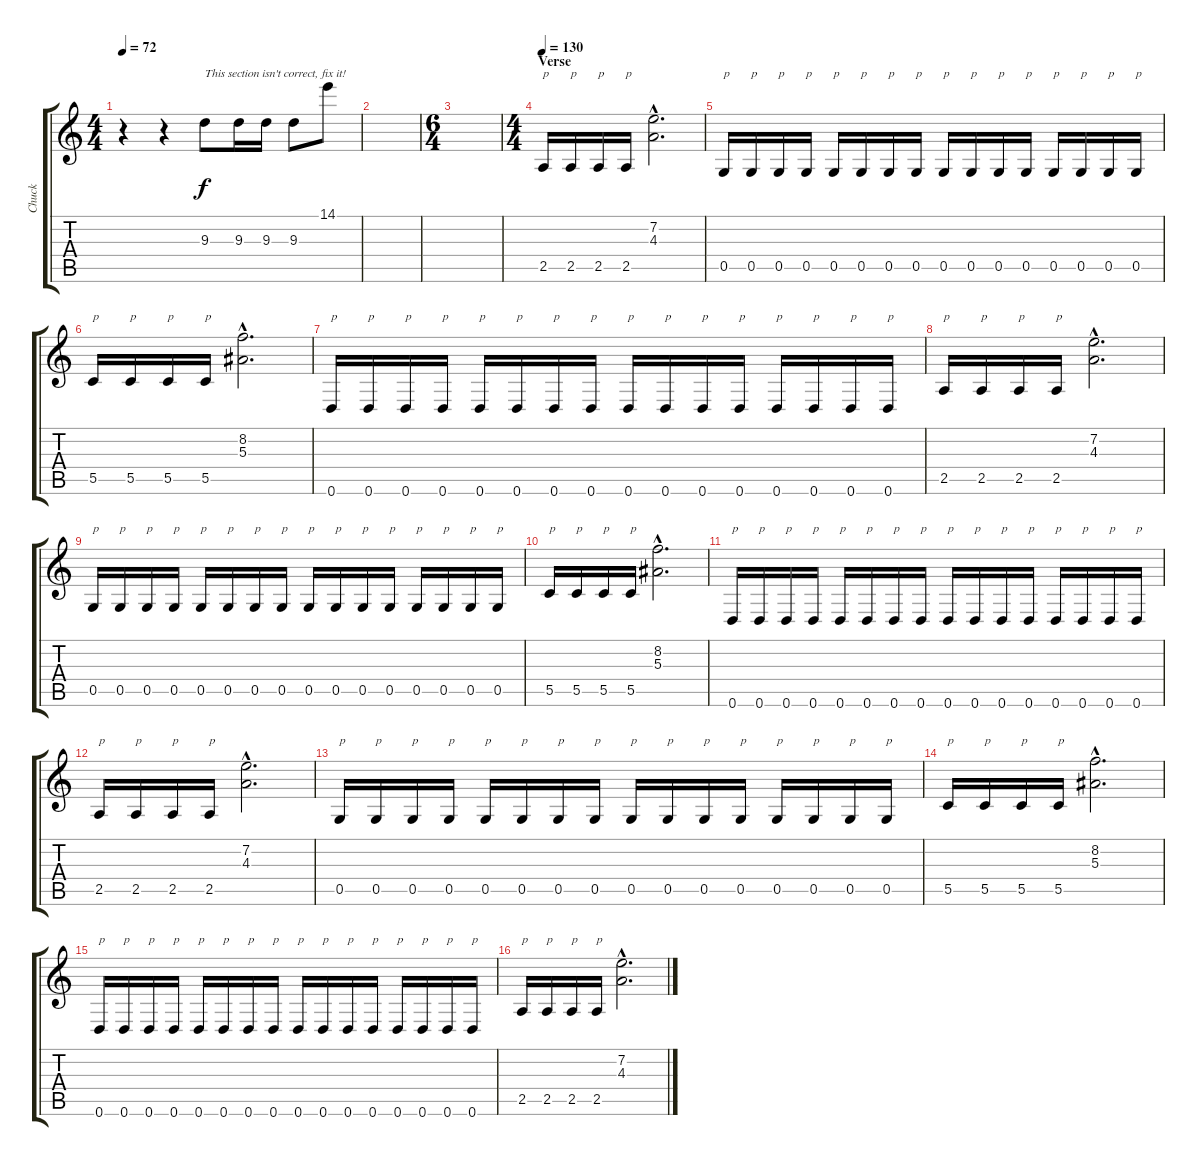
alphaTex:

\track ("Chuck" "Chuck") {instrument distortionguitar}
\staff {score tabs}
\tuning (D4 A3 F3 C3 G2 D2) {hide}
\ts (4 4)
\tempo 72
\clef g2
\ks c
r.4{dy f} r.4 9.3.8{txt "This section isn't correct, fix it!"} 9.3.16 9.3.16 9.3.8 14.1.8 |
|
\ts (6 4)
|
\ts (4 4)
\section ("" "Verse")
\tempo 130
2.5.16{txt "p"} 2.5.16{txt "p"} 2.5.16{txt "p"} 2.5.16{txt "p"} (7.2{hac} 4.3{hac}).2{d} |
0.5.16{txt "p"} 0.5.16{txt "p"} 0.5.16{txt "p"} 0.5.16{txt "p"} 0.5.16{txt "p"} 0.5.16{txt "p"} 0.5.16{txt "p"} 0.5.16{txt "p"} 0.5.16{txt "p"} 0.5.16{txt "p"} 0.5.16{txt "p"} 0.5.16{txt "p"} 0.5.16{txt "p"} 0.5.16{txt "p"} 0.5.16{txt "p"} 0.5.16{txt "p"} |
5.5.16{txt "p"} 5.5.16{txt "p"} 5.5.16{txt "p"} 5.5.16{txt "p"} (8.2{hac} 5.3{hac}).2{d} |
0.6.16{txt "p"} 0.6.16{txt "p"} 0.6.16{txt "p"} 0.6.16{txt "p"} 0.6.16{txt "p"} 0.6.16{txt "p"} 0.6.16{txt "p"} 0.6.16{txt "p"} 0.6.16{txt "p"} 0.6.16{txt "p"} 0.6.16{txt "p"} 0.6.16{txt "p"} 0.6.16{txt "p"} 0.6.16{txt "p"} 0.6.16{txt "p"} 0.6.16{txt "p"} |
2.5.16{txt "p"} 2.5.16{txt "p"} 2.5.16{txt "p"} 2.5.16{txt "p"} (7.2{hac} 4.3{hac}).2{d} |
0.5.16{txt "p"} 0.5.16{txt "p"} 0.5.16{txt "p"} 0.5.16{txt "p"} 0.5.16{txt "p"} 0.5.16{txt "p"} 0.5.16{txt "p"} 0.5.16{txt "p"} 0.5.16{txt "p"} 0.5.16{txt "p"} 0.5.16{txt "p"} 0.5.16{txt "p"} 0.5.16{txt "p"} 0.5.16{txt "p"} 0.5.16{txt "p"} 0.5.16{txt "p"} |
5.5.16{txt "p"} 5.5.16{txt "p"} 5.5.16{txt "p"} 5.5.16{txt "p"} (8.2{hac} 5.3{hac}).2{d} |
0.6.16{txt "p"} 0.6.16{txt "p"} 0.6.16{txt "p"} 0.6.16{txt "p"} 0.6.16{txt "p"} 0.6.16{txt "p"} 0.6.16{txt "p"} 0.6.16{txt "p"} 0.6.16{txt "p"} 0.6.16{txt "p"} 0.6.16{txt "p"} 0.6.16{txt "p"} 0.6.16{txt "p"} 0.6.16{txt "p"} 0.6.16{txt "p"} 0.6.16{txt "p"} |
2.5.16{txt "p"} 2.5.16{txt "p"} 2.5.16{txt "p"} 2.5.16{txt "p"} (7.2{hac} 4.3{hac}).2{d} |
0.5.16{txt "p"} 0.5.16{txt "p"} 0.5.16{txt "p"} 0.5.16{txt "p"} 0.5.16{txt "p"} 0.5.16{txt "p"} 0.5.16{txt "p"} 0.5.16{txt "p"} 0.5.16{txt "p"} 0.5.16{txt "p"} 0.5.16{txt "p"} 0.5.16{txt "p"} 0.5.16{txt "p"} 0.5.16{txt "p"} 0.5.16{txt "p"} 0.5.16{txt "p"} |
5.5.16{txt "p"} 5.5.16{txt "p"} 5.5.16{txt "p"} 5.5.16{txt "p"} (8.2{hac} 5.3{hac}).2{d} |
0.6.16{txt "p"} 0.6.16{txt "p"} 0.6.16{txt "p"} 0.6.16{txt "p"} 0.6.16{txt "p"} 0.6.16{txt "p"} 0.6.16{txt "p"} 0.6.16{txt "p"} 0.6.16{txt "p"} 0.6.16{txt "p"} 0.6.16{txt "p"} 0.6.16{txt "p"} 0.6.16{txt "p"} 0.6.16{txt "p"} 0.6.16{txt "p"} 0.6.16{txt "p"} |
2.5.16{txt "p"} 2.5.16{txt "p"} 2.5.16{txt "p"} 2.5.16{txt "p"} (7.2{hac} 4.3{hac}).2{d}
